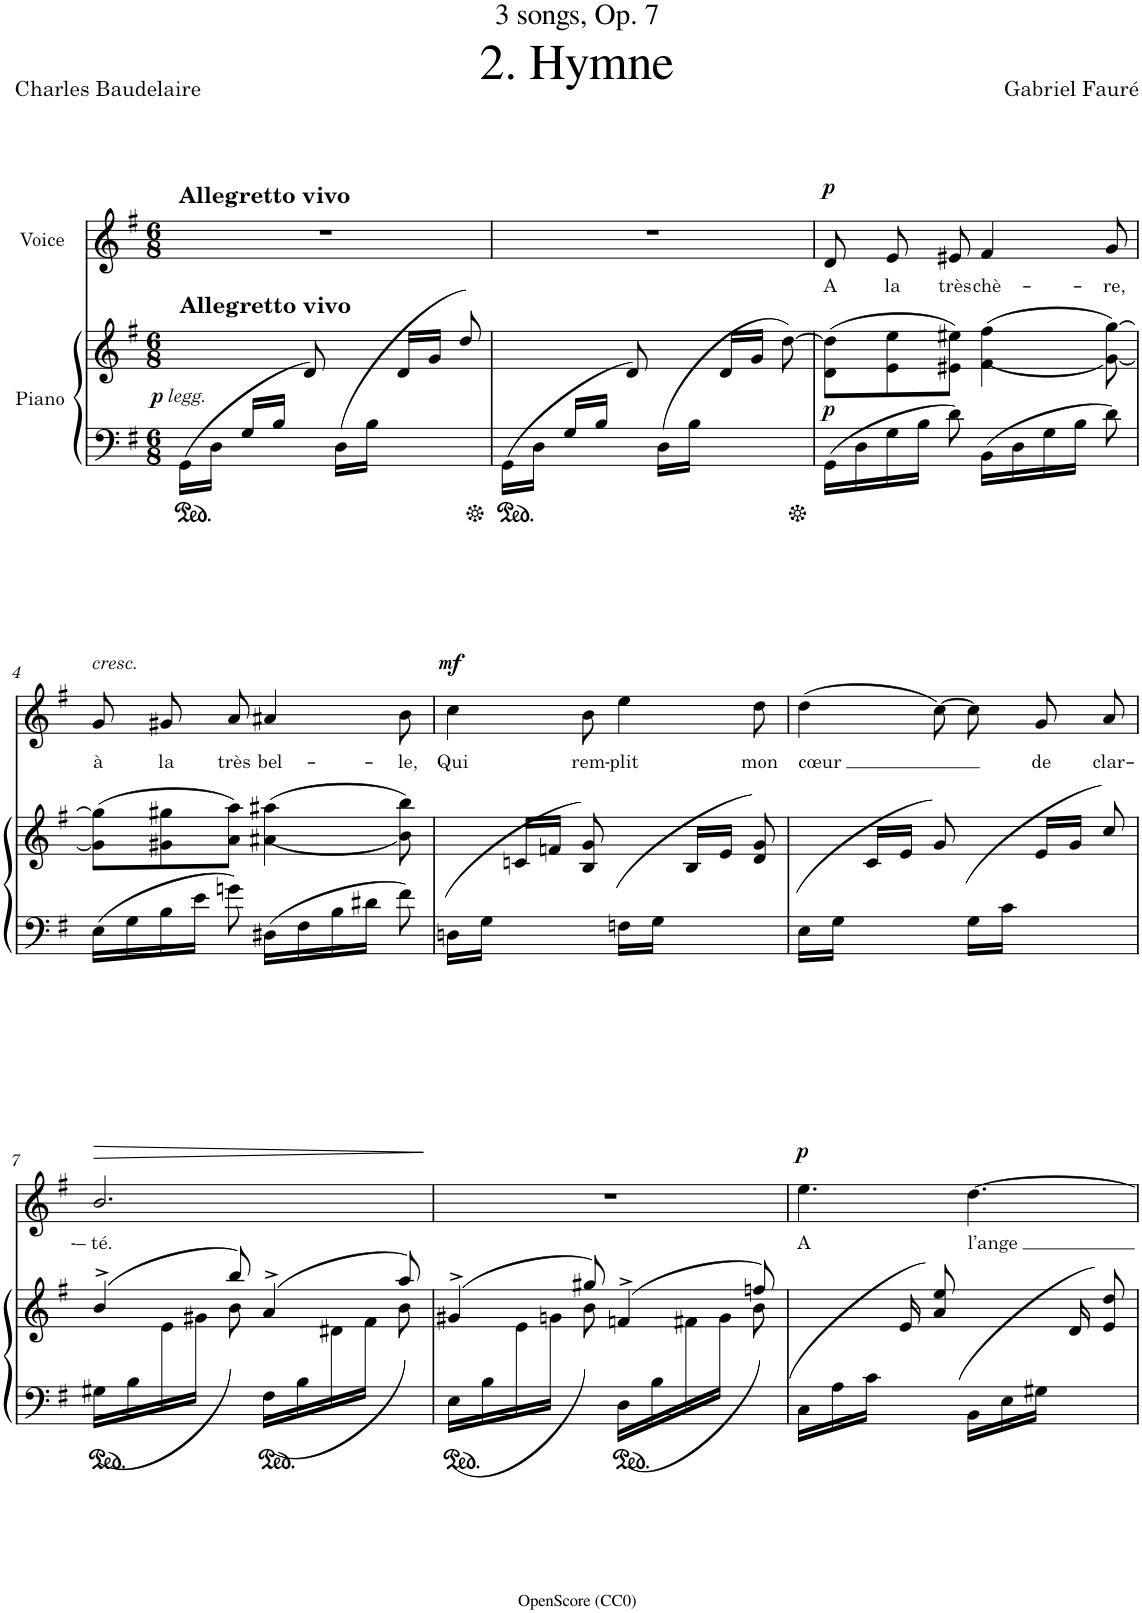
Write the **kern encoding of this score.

**kern	**kern	**dynam	**kern	**text	**dynam
*part2	*part2	*part2	*part1	*part1	*part1
*staff3	*staff2	*staff2/3	*staff1	*staff1	*staff1
*I"Piano	*	*	*I"Voice	*	*
*I'Pno	*	*	*	*	*
*clefF4	*clefG2	*	*clefG2	*	*
*k[f#]	*k[f#]	*	*k[f#]	*	*
*M6/8	*M6/8	*	*M6/8	*	*
=1	=1	=1	=1	=1	=1
*^	*	*	*	*	*
!	!	!	!	!LO:TX:a:B:t=Allegretto vivo	!	!
!	!	!LO:TX:a:B:t=Allegretto vivo	!	!	!	!
!	!	!	!LO:DY:b	!	!	!
!	!	!	!LO:DY:n=1:b	!	!	!
(16GG\LL	2.ryy	4ryy	p other-dynamics	2.r	.	.
16D\JJ	.	.	.	.	.	.
16G/LL	.	.	.	.	.	.
16B/JJ	.	.	.	.	.	.
8ryy	.	8d/)	.	.	.	.
(16D\LL	.	8ryy	.	.	.	.
16B\JJ	.	.	.	.	.	.
4ryy	.	16d/LL	.	.	.	.
.	.	16g/JJ	.	.	.	.
.	.	8dd/)	.	.	.	.
=2	=2	=2	=2	=2	=2	=2
(16GG\LL	2.ryy	4ryy	.	2.r	.	.
16D\JJ	.	.	.	.	.	.
16G/LL	.	.	.	.	.	.
16B/JJ	.	.	.	.	.	.
8ryy	.	8d/)	.	.	.	.
(16D\LL	.	8ryy	.	.	.	.
16B\JJ	.	.	.	.	.	.
4ryy	.	16d/LL	.	.	.	.
.	.	16g/JJ	.	.	.	.
.	.	[>8dd\)	.	.	.	.
*v	*v	*	*	*	*	*
=3	=3	=3	=3	=3	=3
!	!	!LO:DY:b	!	!LO:LY:b	!LO:DY:a
16GG\LL	(8d\ 8dd\]L	p	8d/L	A	p
16D\	.	.	.	.	.
!	!	!	!	!LO:LY:b	!
16G\	8e\ 8ee\	.	8e/	la	.
16B\JJ	.	.	.	.	.
!	!	!	!	!LO:LY:b	!
8d\	8e#X\ 8ee#X\J)	.	8e#X/J	très	.
!	!	!	!	!LO:LY:b	!
16BB\LL	((<4f#\ 4ff#\	.	4f#/	chè-	.
16D\	.	.	.	.	.
16G\	.	.	.	.	.
16B\JJ	.	.	.	.	.
!	!	!	!	!LO:LY:b	!
8d\	[8g\ [8gg\))	.	8g/	-re,	.
!!LO:LB:g=z
=4	=4	=4	=4	=4	=4
!	!	!	!LO:TX:a:i:t=cresc.	!	!
!	!	!	!	!LO:LY:b	!
16E\LL	(8g\] 8gg\]L	.	8g/L	à	.
16G\	.	.	.	.	.
!	!	!	!	!LO:LY:b	!
16B\	8g#X\ 8gg#X\	.	8g#X/	la	.
16e\JJ	.	.	.	.	.
!	!	!	!	!LO:LY:b	!
8gn\	8a\ 8aa\J)	.	8a/J	très	.
!	!	!	!	!LO:LY:b	!
16D#X\LL	((<4a#X\ 4aa#X\	.	4a#X/	bel-	.
16F#\	.	.	.	.	.
16B\	.	.	.	.	.
16d#X\JJ	.	.	.	.	.
!	!	!	!	!LO:LY:b	!
8f#\	8b\ 8bb\))	.	8b\	-le,	.
=5	=5	=5	=5	=5	=5
*^	*	*	*	*	*
!	!	!	!	!	!LO:LY:b	!LO:DY:a
(16Dn\LL	2.ryy	8ryy	.	4cc\	Qui	mf
16G\JJ	.	.	.	.	.	.
4ryy	.	16cn/LL	.	.	.	.
.	.	16fn/JJ	.	.	.	.
!	!	!	!	!	!LO:LY:b	!
.	.	8B/ 8g/)	.	8b\	rem-	.
!	!	!	!	!	!LO:LY:b	!
(16Fn\LL	.	8ryy	.	4ee\	-plit	.
16G\JJ	.	.	.	.	.	.
4ryy	.	16B/LL	.	.	.	.
.	.	16e/JJ	.	.	.	.
!	!	!	!	!	!LO:LY:b	!
.	.	8d/ 8g/)	.	8dd\	mon	.
=6	=6	=6	=6	=6	=6	=6
!	!	!	!	!	!LO:LY:b	!
(16E\LL	2.ryy	8ryy	.	(4dd\	cœur	.
16G\JJ	.	.	.	.	.	.
4ryy	.	16c/LL	.	.	.	.
.	.	16e/JJ	.	.	.	.
.	.	8g/)	.	[8cc\)	.	.
(16G\LL	.	8ryy	.	8cc\L]	.	.
16c\JJ	.	.	.	.	.	.
!	!	!	!	!	!LO:LY:b	!
4ryy	.	16e/LL	.	8g\	de	.
.	.	16g/JJ	.	.	.	.
!	!	!	!	!	!LO:LY:b	!
.	.	8cc/)	.	8a\J	clar-	.
*v	*v	*	*	*	*	*
!!LO:LB:g=z
=7	=7	=7	=7	=7	=7
*ped	*	*	*	*	*
*	*^	*	*	*	*
!	!	!	!	!	!LO:LY:b	!LO:HP:b
(<16G#X\LL	(>4b^>/	8ryy	.	2.b/	– té.	>
16B\	.	.	.	.	.	.
4ryy	.	16e\	.	.	.	.
.	.	16g#X\JJ	.	.	.	.
.	8bb/)	8b\)	.	.	.	.
*ped	*	*	*	*	*	*
*	*Xped	*	*	*	*	*
(<16F#\LL	(>4a^>/	8ryy	.	.	.	.
16B\	.	.	.	.	.	.
4ryy	.	16d#X\	.	.	.	.
.	.	16f#\JJ	.	.	.	.
.	8aa/)	8b\)	.	.	.	.
*	*v	*v	*	*	*	*
.	.	.	.	.	]
=8	=8	=8	=8	=8	=8
*ped	*	*	*	*	*
*	*Xped	*	*	*	*
*	*^	*	*	*	*
(<16E\LL	(>4g#X^>/	8ryy	.	2.r	.	.
16B\	.	.	.	.	.	.
4ryy	.	16e\	.	.	.	.
.	.	16gn\JJ	.	.	.	.
.	8gg#X/)	8b\)	.	.	.	.
*ped	*	*	*	*	*	*
*	*Xped	*	*	*	*	*
(<16D\LL	(>4fn^>/	8ryy	.	.	.	.
16B\	.	.	.	.	.	.
4ryy	.	16f#X\	.	.	.	.
.	.	16g\JJ	.	.	.	.
.	8ffn/)	8b\)	.	.	.	.
=9	=9	=9	=9	=9	=9	=9
*	*Xped	*	*	*	*	*
!	!	!	!	!	!LO:LY:b	!LO:DY:a
(>16C\LL	2.ryy	8.ryy	.	4.ee\	A	p
16A\	.	.	.	.	.	.
16c\JJ	.	.	.	.	.	.
8.ryy	.	16e/	.	.	.	.
.	.	8a/ 8ee/)	.	.	.	.
!	!	!	!	!	!LO:LY:b	!
(>16BB\LL	.	8.ryy	.	[4.dd\	l’ange	.
16E\	.	.	.	.	.	.
16G#X\JJ	.	.	.	.	.	.
8.ryy	.	16d/	.	.	.	.
.	.	8e/ 8dd/)	.	.	.	.
*	*v	*v	*	*	*	*
=	=	=	=	=	=
*-	*-	*-	*-	*-	*-
